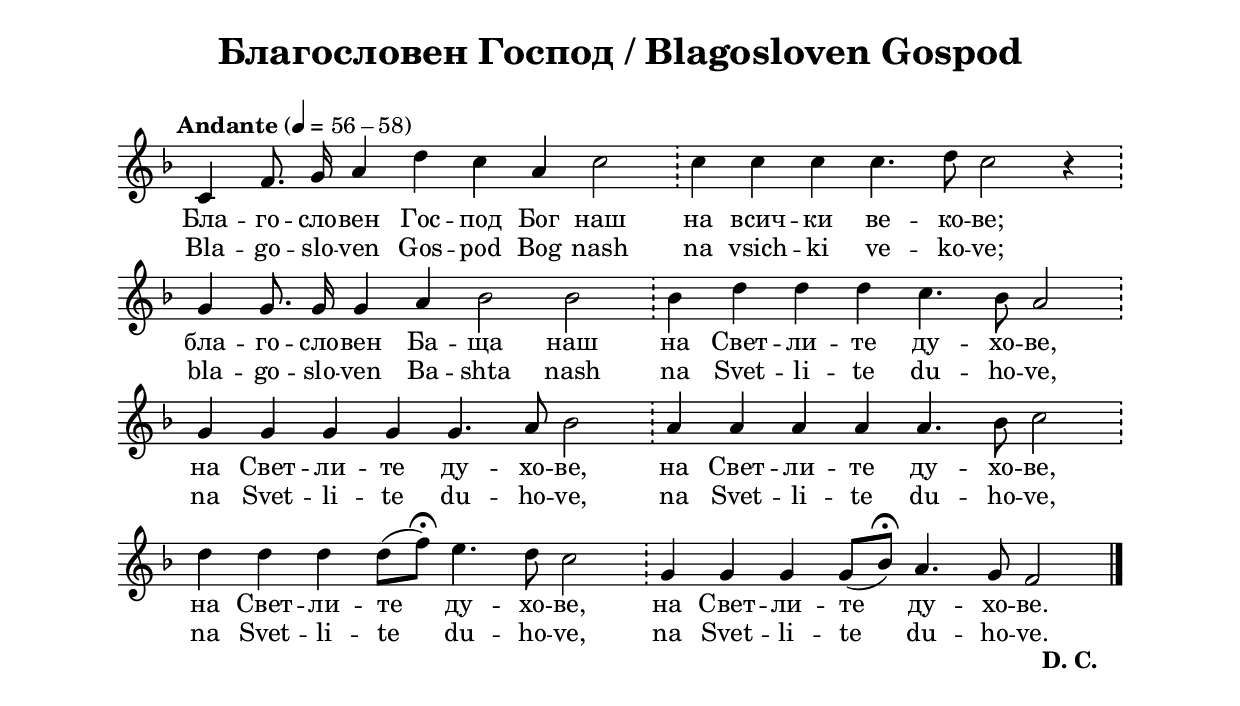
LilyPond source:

\version "2.18.2"

\paper {
  print-all-headers = ##t
  print-page-number = ##f 
  left-margin = 2\cm
  right-margin = 2\cm
  ragged-bottom = ##t % do not spread the staves to fill the whole vertical space
}

\header {
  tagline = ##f
}

\bookpart {
\score{
  \layout { 
    indent = 0.0\cm % remove first line indentation
    ragged-last = ##f % do spread last line to fill the whole space
    \context {
      \Score
      \omit BarNumber %remove bar numbers
      \omit TimeSignature
    } % context
  } % layout

  \new Voice \absolute  {
    \clef treble
    \key f \major
    \tempo "Andante" 4 = 56 - 58
    \autoBeamOff
    
    \time 8/4 c'4 f'8. g'16 a'4 d'' c'' a' c''2 | \bar "!" c''4 c'' c'' c''4. d''8 c''2 r4 | \bar "!" \break 
    g'4 g'8. g'16 g'4 a' bes'2 bes' | \bar "!" bes'4 d'' d'' d'' c''4. bes'8 a'2 | \bar "!" \break  
    g'4 g' g' g' g'4. a'8 bes'2 | \bar "!" a'4 a' a' a' a'4. bes'8 c''2 | \bar "!" \break 
    d''4 d'' d'' d''8 ([f'']) \fermata e''4. d''8 c''2 | \bar "!" g'4 g' g' g'8 ([ bes' ]) \fermata a'4. g'8 f'2 | \bar "|."
  }
  
  \addlyrics {
    Бла -- го --
    сло -- вен Гос -- под Бог наш на всич -- ки ве
    -- ко -- ве; бла -- го -- сло -- вен Ба -- ща наш
    на Свет -- ли -- те ду -- хо -- ве, на Свет --
    ли -- те ду -- хо -- ве, на Свет -- ли -- те ду
    -- хо -- ве, на Свет -- ли -- те ду -- хо -- ве,
    на Свет -- ли -- те ду -- хо -- ве.
  }

\addlyrics {
    Bla -- go --
    slo -- ven Gos -- pod Bog nash na vsich -- ki ve
    -- ko -- ve; bla -- go -- slo -- ven Ba -- shta nash
    na Svet -- li -- te du -- ho -- ve, na Svet --
    li -- te du -- ho -- ve, na Svet -- li -- te du
    -- ho -- ve, na Svet -- li -- te du -- ho -- ve,
    na Svet -- li -- te du -- ho -- ve.
  }


  \header {
    title = "Благословен Господ / Blagosloven Gospod"
  }

} % score

  \markup \halign #-34 {
    \raise #3 \bold  { "D. C." }
  }

} % bookpart
